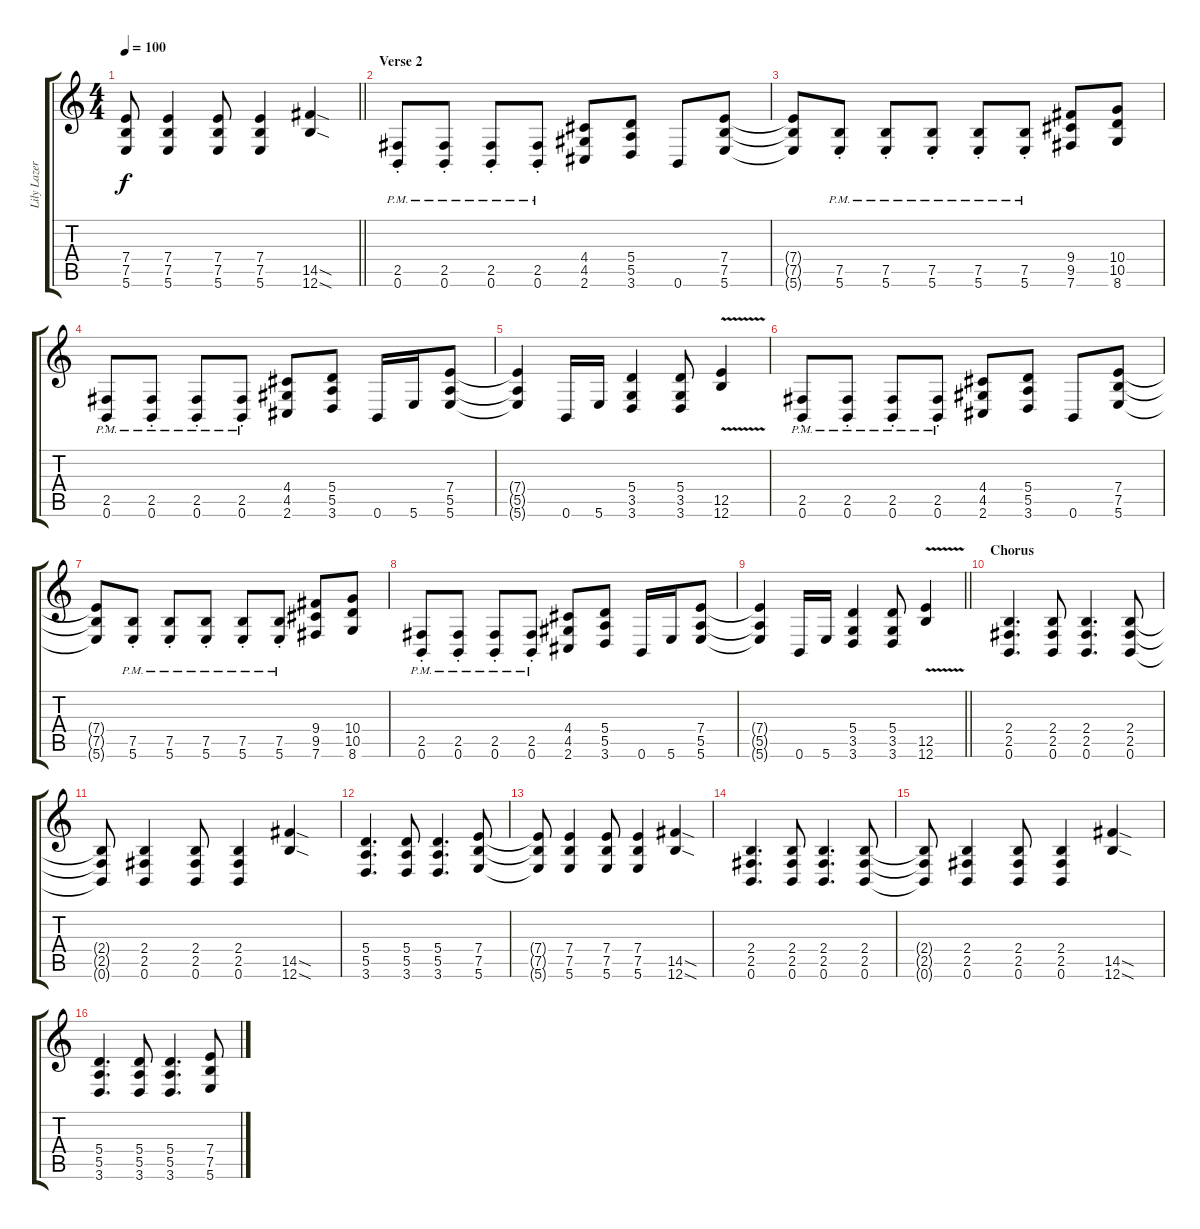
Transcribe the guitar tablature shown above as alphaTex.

\track ("Lily Lazer (Guitar)" "Lily Lazer") {instrument distortionguitar}
\staff {score tabs}
\tuning (B3 Gb3 D3 A2 E2 B1) {hide}
\ts (4 4)
\tempo 100
\clef g2
\barLineRight lightlight
\ks c
(7.4{t} 7.5{t} 5.6{t}).8{dy f} (7.4 7.5 5.6).4 (7.4 7.5 5.6).8 (7.4 7.5 5.6).4 (14.5{sod} 12.6{sod}).4 |
\section ("" "Verse 2")
(2.5{pm st} 0.6{pm st}).8 (2.5{pm st} 0.6{pm st}).8 (2.5{pm st} 0.6{pm st}).8 (2.5{pm st} 0.6{pm st}).8 (4.4 4.5 2.6).8 (5.4 5.5 3.6).8 0.6.8 (7.4 7.5 5.6).8 |
(7.4{t} 7.5{t} 5.6{t}).8 (7.5{pm st} 5.6{pm st}).8 (7.5{pm st} 5.6{pm st}).8 (7.5{pm st} 5.6{pm st}).8 (7.5{pm st} 5.6{pm st}).8 (7.5{pm st} 5.6{pm st}).8 (9.4 9.5 7.6).8 (10.4 10.5 8.6).8 |
(2.5{pm st} 0.6{pm st}).8 (2.5{pm st} 0.6{pm st}).8 (2.5{pm st} 0.6{pm st}).8 (2.5{pm st} 0.6{pm st}).8 (4.4 4.5 2.6).8 (5.4 5.5 3.6).8 0.6.16 5.6.16 (7.4 5.5 5.6).8 |
(7.4{t} 5.5{t} 5.6{t}).4 0.6.16 5.6.16 (5.4 3.5 3.6).4 (5.4 3.5 3.6).8 (12.5{v} 12.6{v}).4 |
(2.5{pm st} 0.6{pm st}).8 (2.5{pm st} 0.6{pm st}).8 (2.5{pm st} 0.6{pm st}).8 (2.5{pm st} 0.6{pm st}).8 (4.4 4.5 2.6).8 (5.4 5.5 3.6).8 0.6.8 (7.4 7.5 5.6).8 |
(7.4{t} 7.5{t} 5.6{t}).8 (7.5{pm st} 5.6{pm st}).8 (7.5{pm st} 5.6{pm st}).8 (7.5{pm st} 5.6{pm st}).8 (7.5{pm st} 5.6{pm st}).8 (7.5{pm st} 5.6{pm st}).8 (9.4 9.5 7.6).8 (10.4 10.5 8.6).8 |
(2.5{pm st} 0.6{pm st}).8 (2.5{pm st} 0.6{pm st}).8 (2.5{pm st} 0.6{pm st}).8 (2.5{pm st} 0.6{pm st}).8 (4.4 4.5 2.6).8 (5.4 5.5 3.6).8 0.6.16 5.6.16 (7.4 5.5 5.6).8 |
\barLineRight lightlight
(7.4{t} 5.5{t} 5.6{t}).4 0.6.16 5.6.16 (5.4 3.5 3.6).4 (5.4 3.5 3.6).8 (12.5{v} 12.6{v}).4 |
\section ("" "Chorus")
(2.4 2.5 0.6).4{d} (2.4 2.5 0.6).8 (2.4 2.5 0.6).4{d} (2.4 2.5 0.6).8 |
(2.4{t} 2.5{t} 0.6{t}).8 (2.4 2.5 0.6).4 (2.4 2.5 0.6).8 (2.4 2.5 0.6).4 (14.5{sod} 12.6{sod}).4 |
(5.4 5.5 3.6).4{d} (5.4 5.5 3.6).8 (5.4 5.5 3.6).4{d} (7.4 7.5 5.6).8 |
(7.4{t} 7.5{t} 5.6{t}).8 (7.4 7.5 5.6).4 (7.4 7.5 5.6).8 (7.4 7.5 5.6).4 (14.5{sod} 12.6{sod}).4 |
(2.4 2.5 0.6).4{d} (2.4 2.5 0.6).8 (2.4 2.5 0.6).4{d} (2.4 2.5 0.6).8 |
(2.4{t} 2.5{t} 0.6{t}).8 (2.4 2.5 0.6).4 (2.4 2.5 0.6).8 (2.4 2.5 0.6).4 (14.5{sod} 12.6{sod}).4 |
(5.4 5.5 3.6).4{d} (5.4 5.5 3.6).8 (5.4 5.5 3.6).4{d} (7.4 7.5 5.6).8
